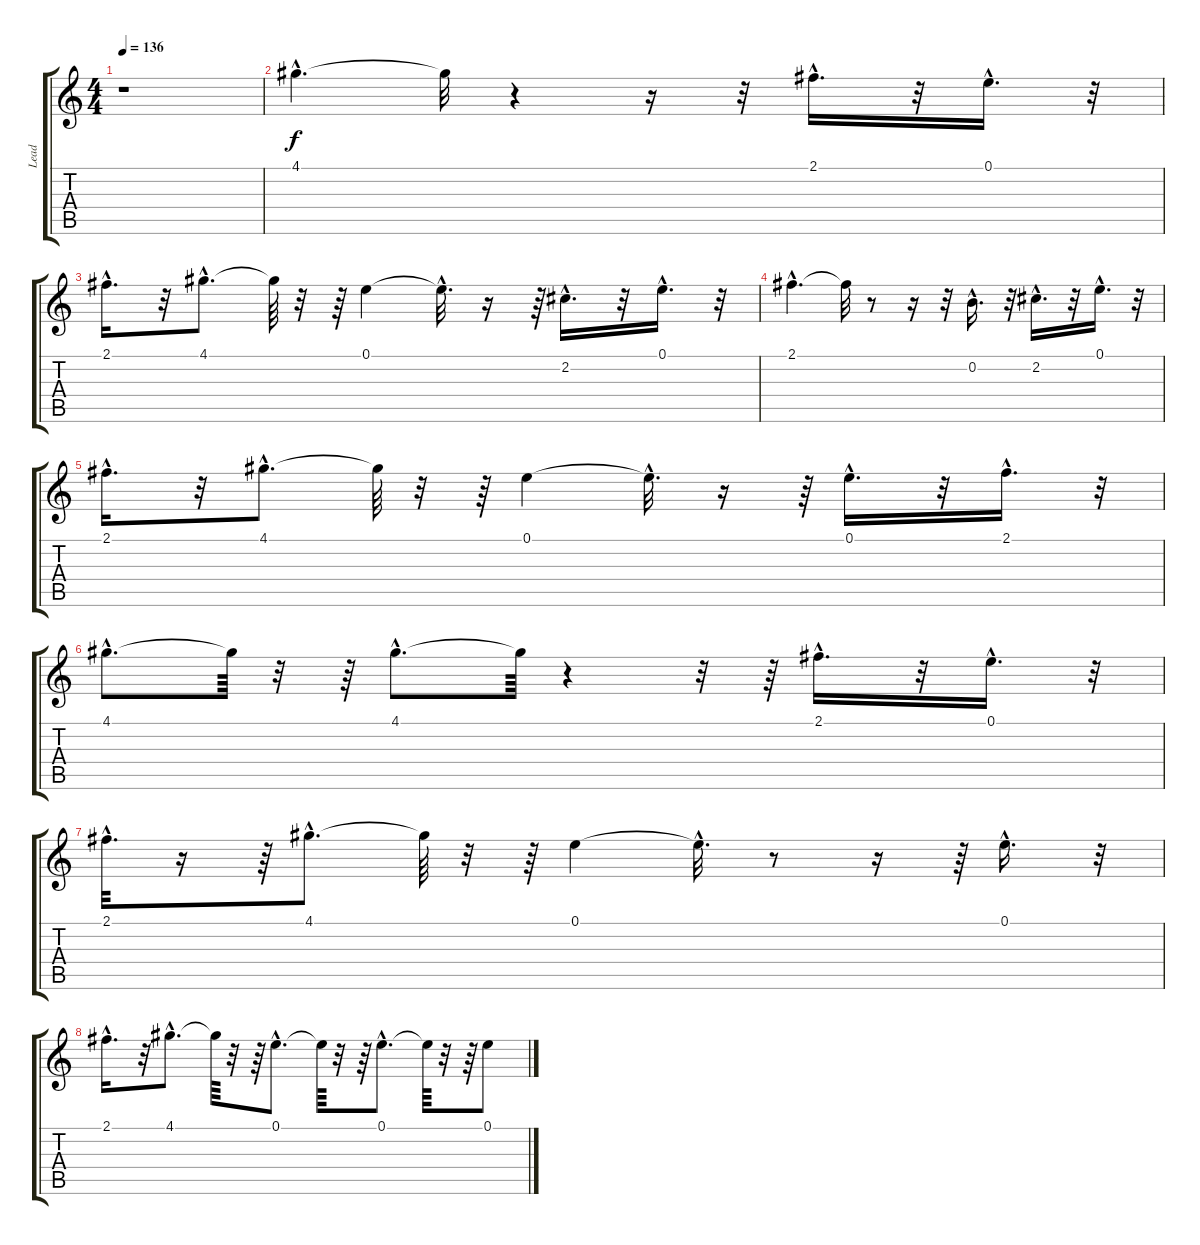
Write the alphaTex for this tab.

\track ("Lead" "Lead") {instrument overdrivenguitar}
\staff {score tabs}
\tuning (E4 B3 G3 D3 A2 E2) {hide}
\ts (4 4)
\tempo 136
\clef g2
\ks c
r.1{dy f} |
4.1{hac}.4{d} 4.1{t}.32 r.4 r.16 r.32 2.1{hac}.16{d} r.32 0.1{hac}.16{d} r.32 |
2.1{hac}.16{d} r.32 4.1{hac}.8{d} 4.1{t}.64 r.32 r.64 0.1.4 0.1{hac t}.32{d} r.16 r.64 2.2{hac}.16{d} r.32 0.1{hac}.16{d} r.32 |
2.1{hac}.4{d} 2.1{t}.32 r.8 r.16 r.32 0.2{hac}.16{d} r.32 2.2{hac}.16{d} r.32 0.1{hac}.16{d} r.32 |
2.1{hac}.16{d} r.32 4.1{hac}.8{d} 4.1{t}.64 r.32 r.64 0.1.4 0.1{hac t}.32{d} r.16 r.64 0.1{hac}.16{d} r.32 2.1{hac}.16{d} r.32 |
4.1{hac}.8{d} 4.1{t}.64 r.32 r.64 4.1{hac}.8{d} 4.1{t}.64 r.4 r.32 r.64 2.1{hac}.16{d} r.32 0.1{hac}.16{d} r.32 |
2.1{hac}.32{d} r.16 r.64 4.1{hac}.8{d} 4.1{t}.64 r.32 r.64 0.1.4 0.1{hac t}.32{d} r.8 r.16 r.64 0.1{hac}.16{d} r.32 |
2.1{hac}.16{d} r.32 4.1{hac}.8{d} 4.1{t}.64 r.32 r.64 0.1{hac}.8{d} 0.1{t}.64 r.32 r.64 0.1{hac}.8{d} 0.1{t}.64 r.32 r.64 0.1.8
